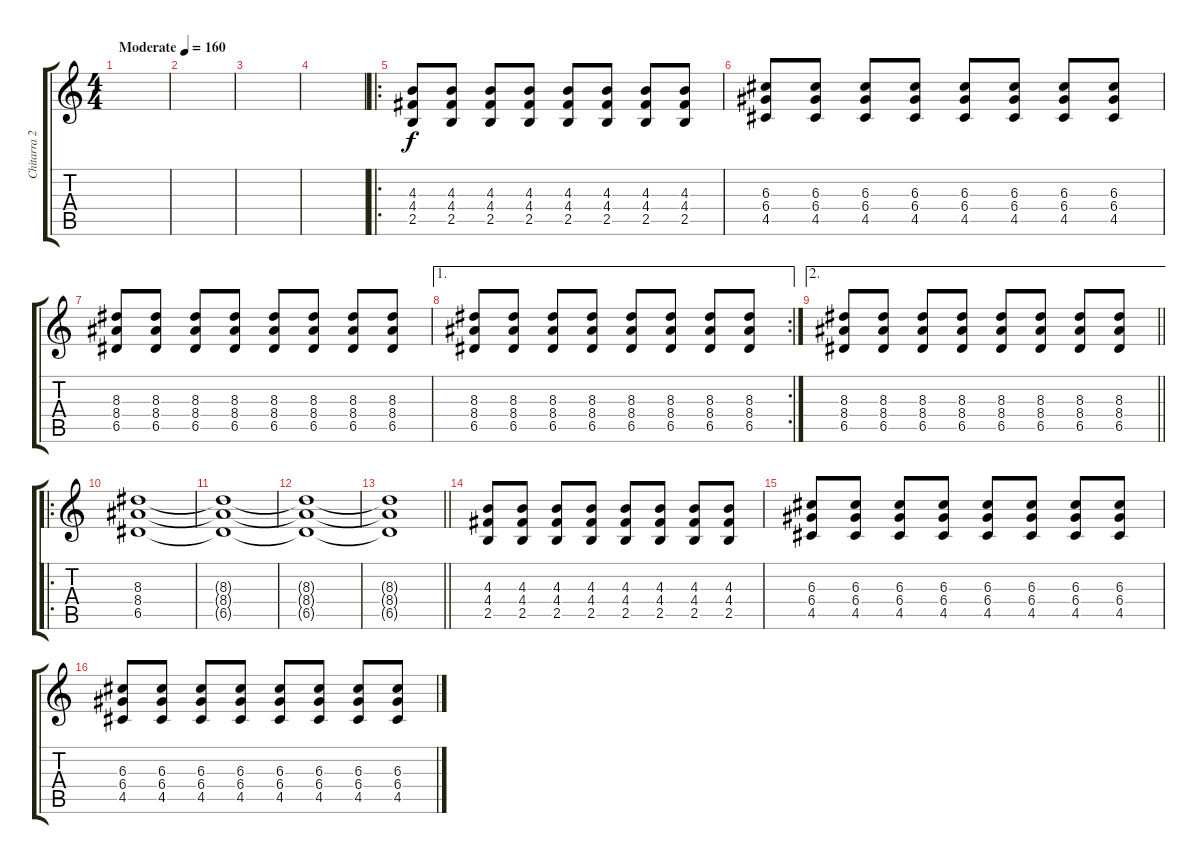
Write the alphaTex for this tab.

\track ("Chitarra 2" "Chitarra 2") {instrument overdrivenguitar}
\staff {score tabs}
\tuning (E4 B3 G3 D3 A2 E2) {hide}
\ts (4 4)
\tempo (160 "Moderate")
\clef g2
\ks c
|
|
|
|
\ro
(4.3 4.4 2.5).8 (4.3 4.4 2.5).8 (4.3 4.4 2.5).8 (4.3 4.4 2.5).8 (4.3 4.4 2.5).8 (4.3 4.4 2.5).8 (4.3 4.4 2.5).8 (4.3 4.4 2.5).8 |
(6.3 6.4 4.5).8 (6.3 6.4 4.5).8 (6.3 6.4 4.5).8 (6.3 6.4 4.5).8 (6.3 6.4 4.5).8 (6.3 6.4 4.5).8 (6.3 6.4 4.5).8 (6.3 6.4 4.5).8 |
(8.3 8.4 6.5).8 (8.3 8.4 6.5).8 (8.3 8.4 6.5).8 (8.3 8.4 6.5).8 (8.3 8.4 6.5).8 (8.3 8.4 6.5).8 (8.3 8.4 6.5).8 (8.3 8.4 6.5).8 |
\ae 1
\rc 2
(8.3 8.4 6.5).8 (8.3 8.4 6.5).8 (8.3 8.4 6.5).8 (8.3 8.4 6.5).8 (8.3 8.4 6.5).8 (8.3 8.4 6.5).8 (8.3 8.4 6.5).8 (8.3 8.4 6.5).8 |
\ae 2
\barLineRight lightlight
(8.3 8.4 6.5).8 (8.3 8.4 6.5).8 (8.3 8.4 6.5).8 (8.3 8.4 6.5).8 (8.3 8.4 6.5).8 (8.3 8.4 6.5).8 (8.3 8.4 6.5).8 (8.3 8.4 6.5).8 |
\ro
(8.3 8.4 6.5).1 |
(8.3{t} 8.4{t} 6.5{t}).1 |
(8.3{t} 8.4{t} 6.5{t}).1 |
\barLineRight lightlight
(8.3{t} 8.4{t} 6.5{t}).1 |
(4.3 4.4 2.5).8 (4.3 4.4 2.5).8 (4.3 4.4 2.5).8 (4.3 4.4 2.5).8 (4.3 4.4 2.5).8 (4.3 4.4 2.5).8 (4.3 4.4 2.5).8 (4.3 4.4 2.5).8 |
(6.3 6.4 4.5).8 (6.3 6.4 4.5).8 (6.3 6.4 4.5).8 (6.3 6.4 4.5).8 (6.3 6.4 4.5).8 (6.3 6.4 4.5).8 (6.3 6.4 4.5).8 (6.3 6.4 4.5).8 |
(6.3 6.4 4.5).8 (6.3 6.4 4.5).8 (6.3 6.4 4.5).8 (6.3 6.4 4.5).8 (6.3 6.4 4.5).8 (6.3 6.4 4.5).8 (6.3 6.4 4.5).8 (6.3 6.4 4.5).8
